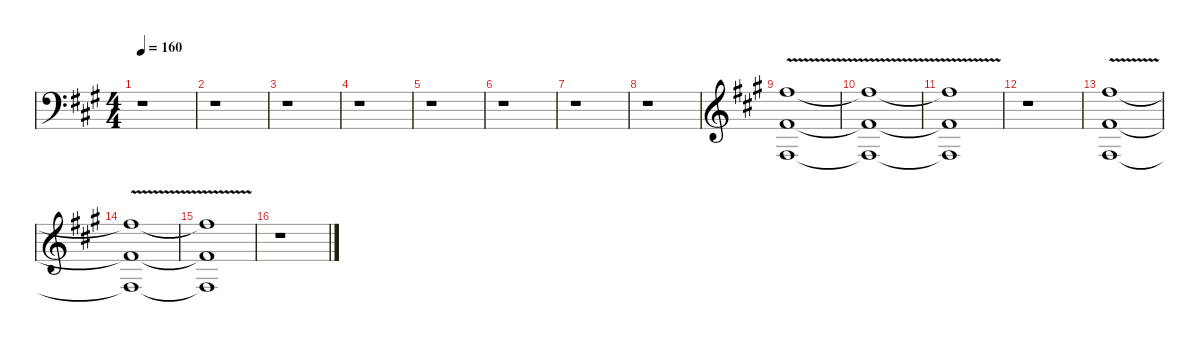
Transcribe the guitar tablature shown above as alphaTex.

\defaultSystemsLayout 4
\hideDynamics
\bracketExtendMode nobrackets
\singleTrackTrackNamePolicy hidden
\multiTrackTrackNamePolicy hidden
\firstSystemTrackNameMode fullname
\firstSystemTrackNameOrientation horizontal
\otherSystemsTrackNameOrientation horizontal
\track ("Keyboards-2" "keys2") {defaultSystemsLayout 8 instrument synthstrings1}
\staff {score}
\tuning (E4 B3 G3 D3 A2 E2)
\ts (4 4)
\tempo 160
\clef f4
\ks f#minor
r.1{dy f beam Down} |
r.1{beam Down} |
r.1{beam Down} |
r.1{beam Down} |
r.1{beam Down} |
r.1{beam Down} |
r.1{beam Down} |
r.1{beam Down} |
\clef g2
(19.2{v acc #} 11.3{v acc #} 9.5{v acc #}).1{dy mf beam Up} |
(19.2{v t acc #} 11.3{v t acc #} 9.5{v t acc #}).1{dy f beam Up} |
(19.2{v t acc #} 11.3{v t acc #} 9.5{v t acc #}).1{beam Up} |
r.1{beam Down} |
(19.2{v acc #} 11.3{v acc #} 9.5{v acc #}).1{dy mf beam Up} |
(19.2{v t acc #} 11.3{v t acc #} 9.5{v t acc #}).1{dy f beam Up} |
(19.2{v t acc #} 11.3{v t acc #} 9.5{v t acc #}).1{beam Up} |
r.1{beam Down}
